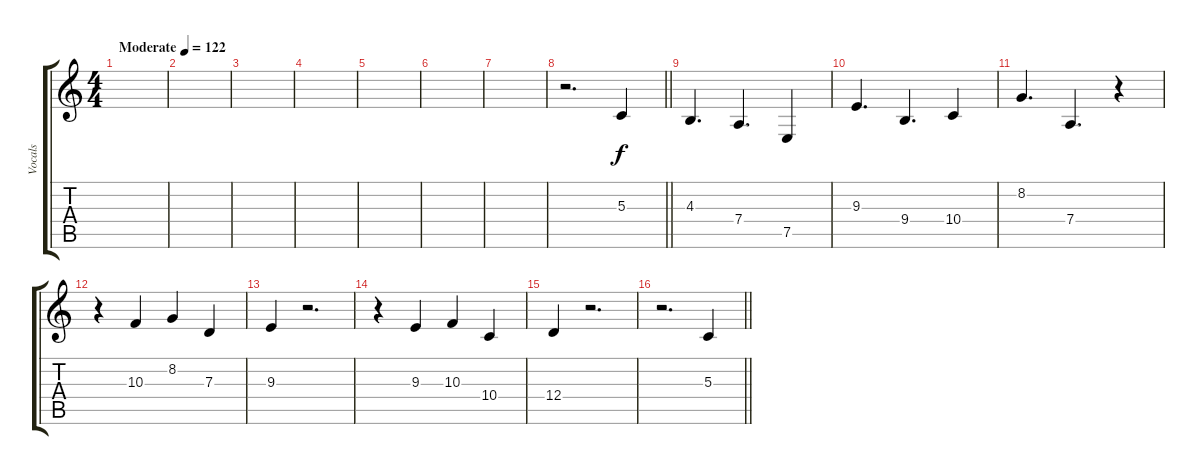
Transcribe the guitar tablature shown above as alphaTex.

\track ("Vocals" "Vocals") {instrument viola}
\staff {score tabs}
\tuning (E4 B3 G3 D3 A2 E2) {hide}
\ts (4 4)
\tempo (122 "Moderate")
\clef g2
\ks c
|
|
|
|
|
|
|
\barLineRight lightlight
r.2{d} 5.3.4 |
4.3.4{d} 7.4.4{d} 7.5.4 |
9.3.4{d} 9.4.4{d} 10.4.4 |
8.2.4{d} 7.4.4{d} r.4 |
r.4 10.3.4 8.2.4 7.3.4 |
9.3.4 r.2{d} |
r.4 9.3.4 10.3.4 10.4.4 |
12.4.4 r.2{d} |
\barLineRight lightlight
r.2{d} 5.3.4
